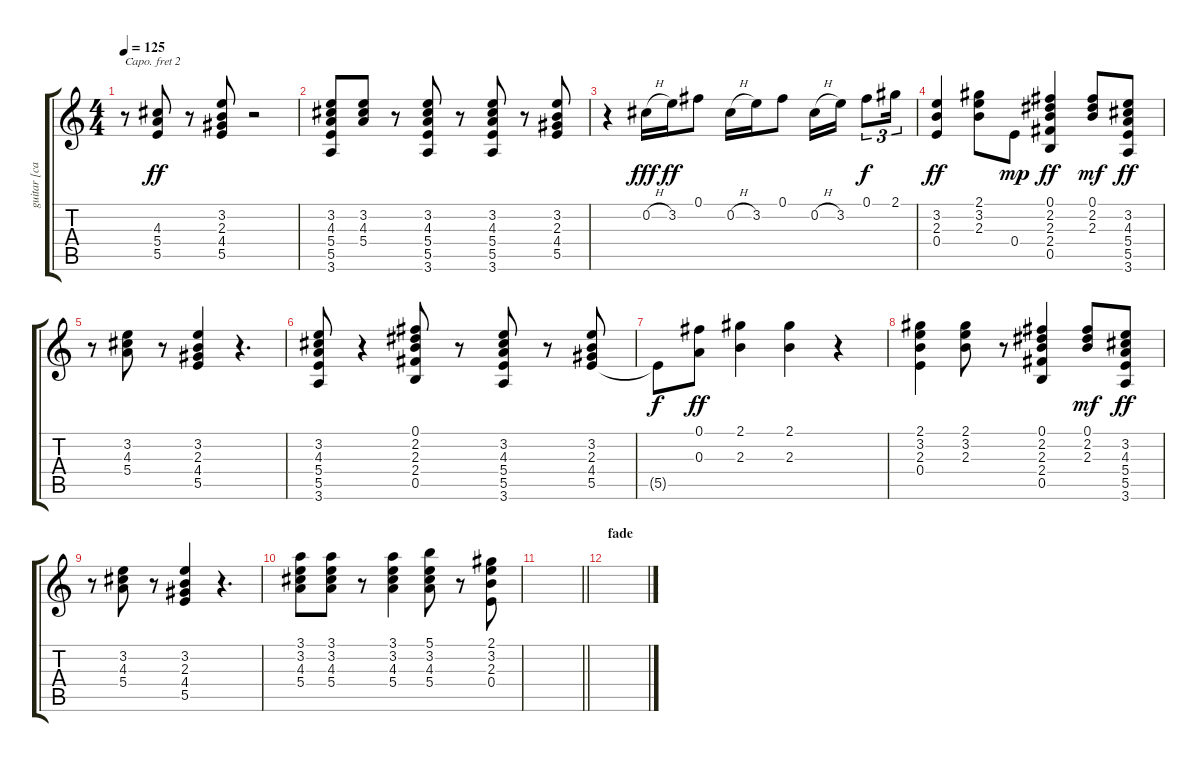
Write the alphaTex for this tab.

\track ("guitar [capo 2]" "guitar [ca") {instrument acousticguitarsteel}
\staff {score tabs}
\capo 2
\tuning (E4 B3 G3 D3 A2 E2) {hide}
\ts (4 4)
\tempo 125
\clef g2
\ks c
r.8{dy ff} (4.3 5.4 5.5).8 r.8 (3.2 2.3 4.4 5.5).8 r.2 |
(3.2 4.3 5.4 5.5 3.6).8 (3.2 4.3 5.4).8 r.8 (3.2 4.3 5.4 5.5 3.6).8 r.8 (3.2 4.3 5.4 5.5 3.6).8 r.8 (3.2 2.3 4.4 5.5).8 |
r.4 0.2{h}.16{dy fff} 3.2.16{dy ff} 0.1.8 0.2{h}.16 3.2.16 0.1.8 0.2{h}.16 3.2.16 0.1.8{tu (3 2) dy f} 2.1.16{tu (3 2)} |
(3.2 2.3 0.4).4{dy ff} (2.1 3.2 2.3).8 0.4.8{dy mp} (0.1 2.2 2.3 2.4 0.5).4{dy ff} (0.1 2.2 2.3).8{dy mf} (3.2 4.3 5.4 5.5 3.6).8{dy ff} |
r.8 (3.2 4.3 5.4).8 r.8 (3.2 2.3 4.4 5.5).4 r.4{d} |
(3.2 4.3 5.4 5.5 3.6).8 r.4 (0.1 2.2 2.3 2.4 0.5).8 r.8 (3.2 4.3 5.4 5.5 3.6).8 r.8 (3.2 2.3 4.4 5.5).8 |
5.5{t}.8{dy f} (0.1 0.3).8{dy ff} (2.1 2.3).4 (2.1 2.3).4 r.4 |
(2.1 3.2 2.3 0.4).4 (2.1 3.2 2.3).8 r.8 (0.1 2.2 2.3 2.4 0.5).4 (0.1 2.2 2.3).8{dy mf} (3.2 4.3 5.4 5.5 3.6).8{dy ff} |
r.8 (3.2 4.3 5.4).8 r.8 (3.2 2.3 4.4 5.5).4 r.4{d} |
(3.1 3.2 4.3 5.4).8 (3.1 3.2 4.3 5.4).8 r.8 (3.1 3.2 4.3 5.4).4 (5.1 3.2 4.3 5.4).8 r.8 (2.1 3.2 2.3 0.4).8 |
\barLineRight lightlight
|
\section ("" "fade")
